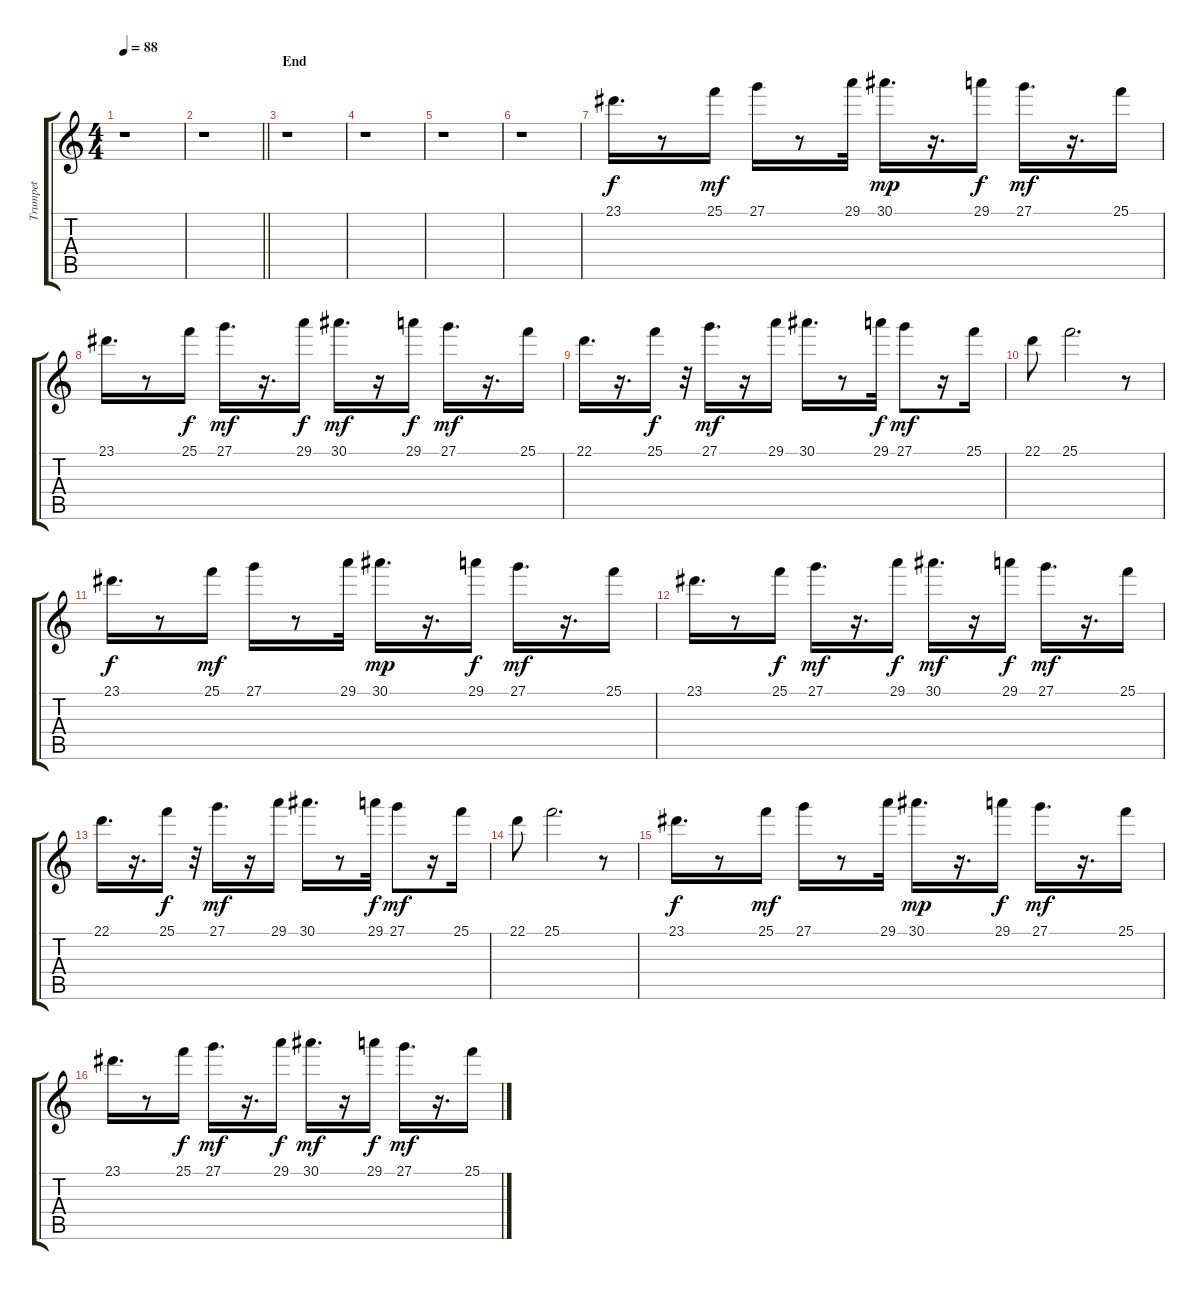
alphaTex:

\track ("Trumpet" "Trumpet") {instrument trumpet}
\staff {score tabs}
\tuning (E4 B3 G3 D3 A2 E2) {hide}
\ts (4 4)
\tempo 88
\clef g2
\ks c
r.1{dy mf} |
\barLineRight lightlight
r.1 |
\section ("" "End")
r.1 |
r.1 |
r.1 |
r.1 |
23.1.16{d dy f} r.8 25.1.16{dy mf} 27.1.16 r.8 29.1.32 30.1.16{d dy mp} r.16{d} 29.1.16{dy f} 27.1.16{d dy mf} r.16{d} 25.1.16 |
23.1.16{d} r.8 25.1.16{dy f} 27.1.16{d dy mf} r.16{d} 29.1.16{dy f} 30.1.16{d dy mf} r.16 29.1.16{dy f} 27.1.16{d dy mf} r.16{d} 25.1.16 |
22.1.16{d} r.16{d} 25.1.16{dy f} r.32 27.1.16{d dy mf} r.16 29.1.16 30.1.16{d} r.8 29.1.32{dy f} 27.1.8{dy mf} r.16 25.1.16 |
22.1.8 25.1.2{d} r.8 |
23.1.16{d dy f} r.8 25.1.16{dy mf} 27.1.16 r.8 29.1.32 30.1.16{d dy mp} r.16{d} 29.1.16{dy f} 27.1.16{d dy mf} r.16{d} 25.1.16 |
23.1.16{d} r.8 25.1.16{dy f} 27.1.16{d dy mf} r.16{d} 29.1.16{dy f} 30.1.16{d dy mf} r.16 29.1.16{dy f} 27.1.16{d dy mf} r.16{d} 25.1.16 |
22.1.16{d} r.16{d} 25.1.16{dy f} r.32 27.1.16{d dy mf} r.16 29.1.16 30.1.16{d} r.8 29.1.32{dy f} 27.1.8{dy mf} r.16 25.1.16 |
22.1.8 25.1.2{d} r.8 |
23.1.16{d dy f volume 3} r.8 25.1.16{dy mf} 27.1.16 r.8 29.1.32 30.1.16{d dy mp} r.16{d} 29.1.16{dy f} 27.1.16{d dy mf} r.16{d} 25.1.16 |
23.1.16{d} r.8 25.1.16{dy f} 27.1.16{d dy mf} r.16{d} 29.1.16{dy f} 30.1.16{d dy mf} r.16 29.1.16{dy f} 27.1.16{d dy mf} r.16{d} 25.1.16
